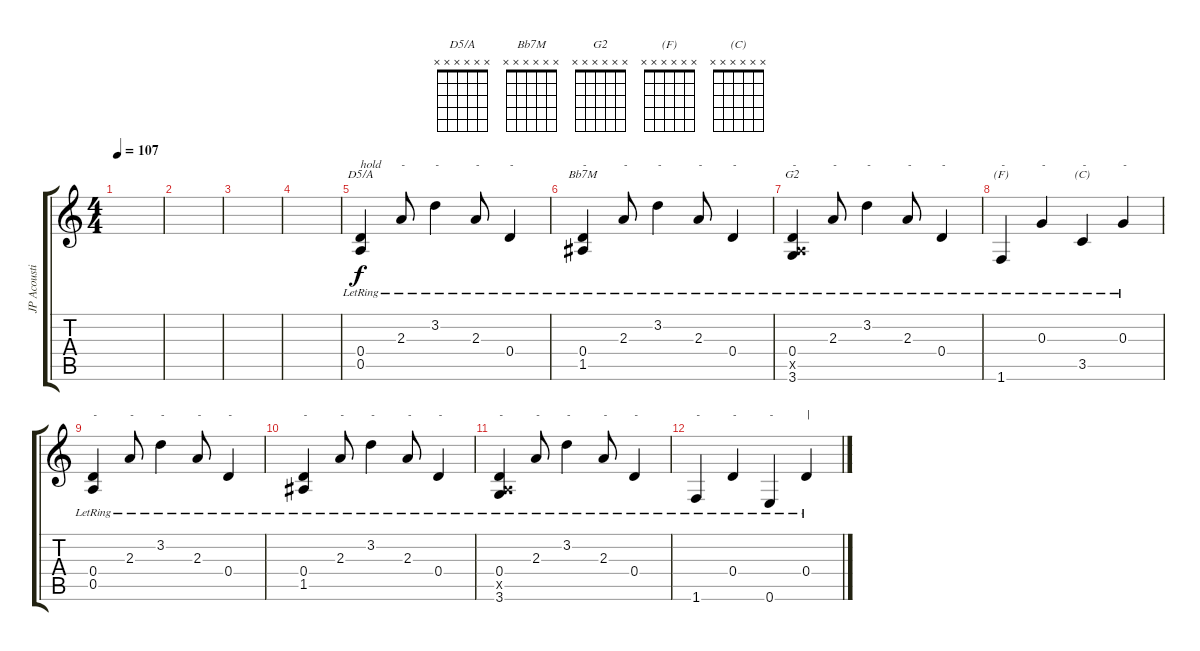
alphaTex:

\track ("JP Acoustic" "JP Acousti") {instrument acousticguitarsteel}
\staff {score tabs}
\tuning (E4 B3 G3 D3 A2 E2) {hide}
\chord ("D5/A" x x x x x x) {firstfret 0}
\chord ("Bb7M" x x x x x x) {firstfret 0}
\chord ("G2" x x x x x x) {firstfret 0}
\chord ("(F)" x x x x x x) {firstfret 0}
\chord ("(C)" x x x x x x) {firstfret 0}
\ts (4 4)
\tempo 107
\clef g2
\ks c
|
|
|
|
(0.4{lr} 0.5{lr}).4{ch "D5/A" txt "hold"} 2.3{lr}.8{txt "-"} 3.2{lr}.4{txt "-"} 2.3{lr}.8{txt "-"} 0.4{lr}.4{txt "-"} |
(0.4{lr} 1.5{lr}).4{ch "Bb7M" txt "-"} 2.3{lr}.8{txt "-"} 3.2{lr}.4{txt "-"} 2.3{lr}.8{txt "-"} 0.4{lr}.4{txt "-"} |
(0.4{lr} 0.5{x} 3.6{lr}).4{ch "G2" txt "-"} 2.3{lr}.8{txt "-"} 3.2{lr}.4{txt "-"} 2.3{lr}.8{txt "-"} 0.4{lr}.4{txt "-"} |
1.6{lr}.4{ch "(F)" txt "-"} 0.3{lr}.4{txt "-"} 3.5{lr}.4{ch "(C)" txt "-"} 0.3{lr}.4{txt "-"} |
(0.4{lr} 0.5{lr}).4{txt "-"} 2.3{lr}.8{txt "-"} 3.2{lr}.4{txt "-"} 2.3{lr}.8{txt "-"} 0.4{lr}.4{txt "-"} |
(0.4{lr} 1.5{lr}).4{txt "-"} 2.3{lr}.8{txt "-"} 3.2{lr}.4{txt "-"} 2.3{lr}.8{txt "-"} 0.4{lr}.4{txt "-"} |
(0.4{lr} 0.5{x} 3.6{lr}).4{txt "-"} 2.3{lr}.8{txt "-"} 3.2{lr}.4{txt "-"} 2.3{lr}.8{txt "-"} 0.4{lr}.4{txt "-"} |
1.6{lr}.4{txt "-"} 0.4{lr}.4{txt "-"} 0.6{lr}.4{txt "-"} 0.4{lr}.4{txt "|"}
